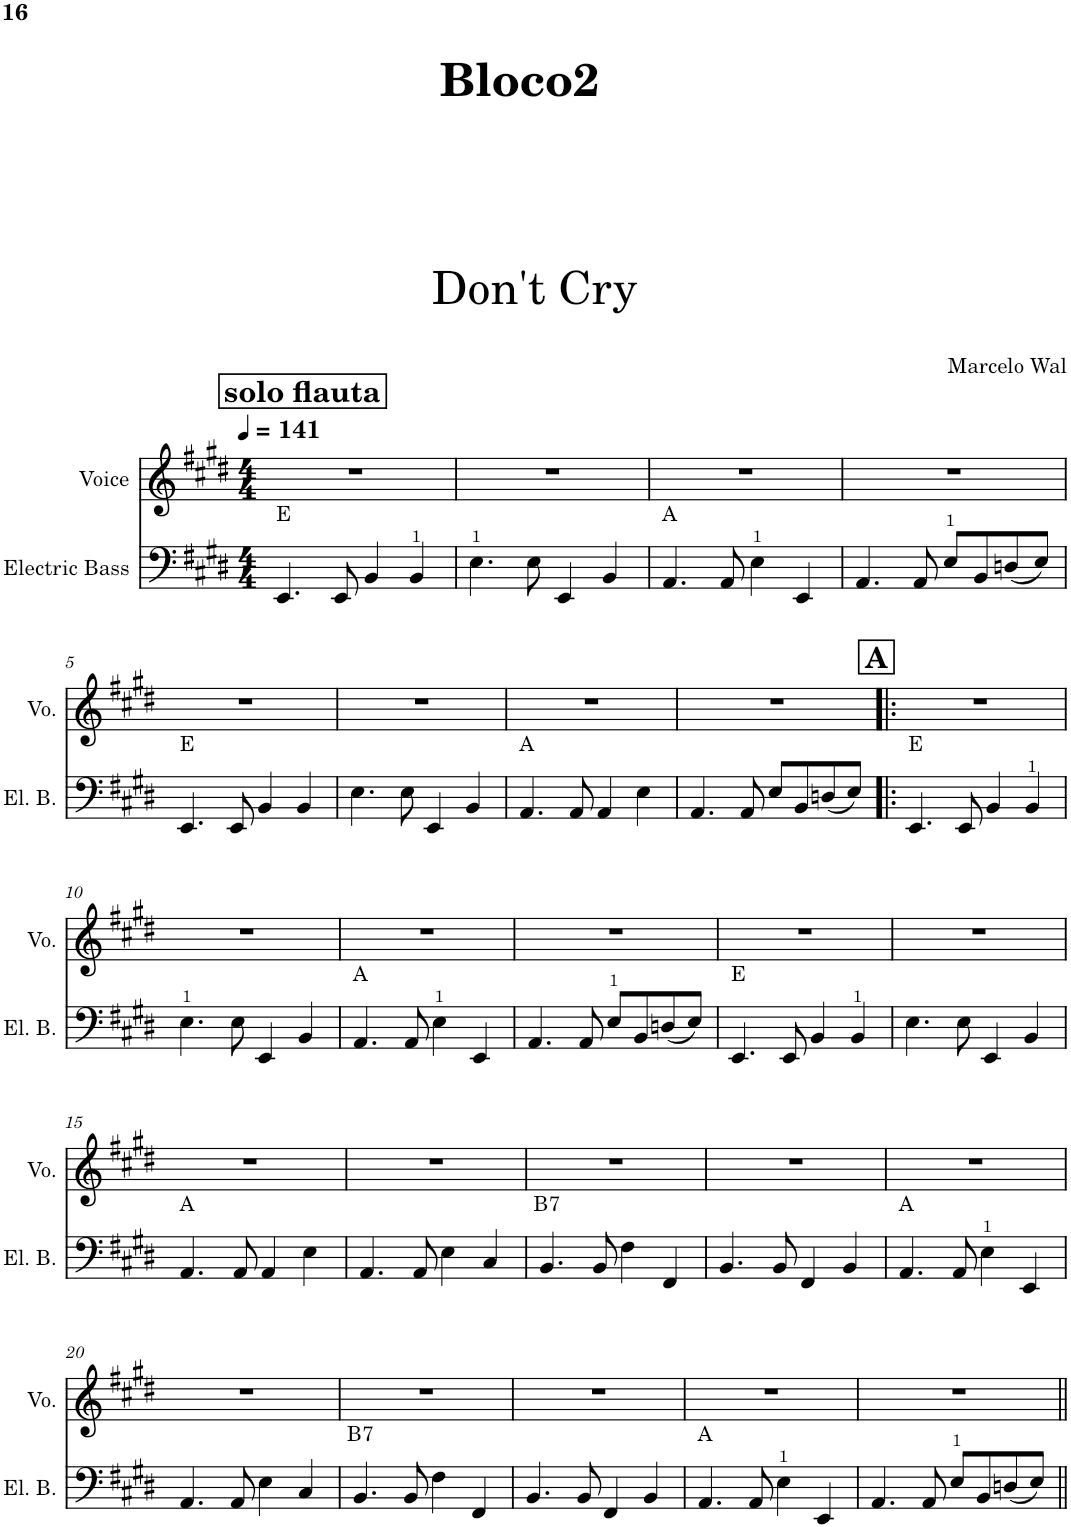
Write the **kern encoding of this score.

**kern	**harte	**kern
*part2	*part2	*part1
*staff2	*	*staff1
*I"Electric Bass	*	*I"Voice
*I'El. B.	*	*I'Vo.
!!LO:PB:g=z
*clefF4	*	*clefG2
*Trd7c12	*	*
*k[f#c#g#d#]	*	*k[f#c#g#d#]
*M4/4	*	*M4/4
*MM141	*	*MM141
!!LO:REH:place=s1:a:B:cj:fs=14:t=solo flauta
=1	=1	=1
4.EE/	E:maj	1r
8EE/	.	.
4BB/	.	.
4BB/	.	.
=2	=2	=2
4.E\	.	1r
8E\	.	.
4EE/	.	.
4BB/	.	.
=3	=3	=3
4.AA/	A:maj	1r
8AA/	.	.
4E\	.	.
4EE/	.	.
=4	=4	=4
4.AA/	.	1r
8AA/	.	.
8E/L	.	.
8BB/	.	.
(8Dn/	.	.
8E/J)	.	.
!!LO:LB:g=z
=5	=5	=5
4.EE/	E:maj	1r
8EE/	.	.
4BB/	.	.
4BB/	.	.
=6	=6	=6
4.E\	.	1r
8E\	.	.
4EE/	.	.
4BB/	.	.
=7	=7	=7
4.AA/	A:maj	1r
8AA/	.	.
4AA/	.	.
4E\	.	.
=8	=8	=8
4.AA/	.	1r
8AA/	.	.
8E/L	.	.
8BB/	.	.
(8Dn/	.	.
8E/J)	.	.
!!LO:REH:place=s1:a:B:cj:fs=14:t=A
=9!|:	=9!|:	=9!|:
4.EE/	E:maj	1r
8EE/	.	.
4BB/	.	.
4BB/	.	.
!!LO:LB:g=z
=10	=10	=10
4.E\	.	1r
8E\	.	.
4EE/	.	.
4BB/	.	.
=11	=11	=11
4.AA/	A:maj	1r
8AA/	.	.
4E\	.	.
4EE/	.	.
=12	=12	=12
4.AA/	.	1r
8AA/	.	.
8E/L	.	.
8BB/	.	.
(8Dn/	.	.
8E/J)	.	.
=13	=13	=13
4.EE/	E:maj	1r
8EE/	.	.
4BB/	.	.
4BB/	.	.
=14	=14	=14
4.E\	.	1r
8E\	.	.
4EE/	.	.
4BB/	.	.
!!LO:LB:g=z
=15	=15	=15
4.AA/	A:maj	1r
8AA/	.	.
4AA/	.	.
4E\	.	.
=16	=16	=16
4.AA/	.	1r
8AA/	.	.
4E\	.	.
4C#/	.	.
=17	=17	=17
!	!LO:H:kt=7	!
4.BB/	B:7	1r
8BB/	.	.
4F#\	.	.
4FF#/	.	.
=18	=18	=18
4.BB/	.	1r
8BB/	.	.
4FF#/	.	.
4BB/	.	.
=19	=19	=19
4.AA/	A:maj	1r
8AA/	.	.
4E\	.	.
4EE/	.	.
!!LO:LB:g=z
=20	=20	=20
4.AA/	.	1r
8AA/	.	.
4E\	.	.
4C#/	.	.
=21	=21	=21
!	!LO:H:kt=7	!
4.BB/	B:7	1r
8BB/	.	.
4F#\	.	.
4FF#/	.	.
=22	=22	=22
4.BB/	.	1r
8BB/	.	.
4FF#/	.	.
4BB/	.	.
=23	=23	=23
4.AA/	A:maj	1r
8AA/	.	.
4E\	.	.
4EE/	.	.
=24	=24	=24
4.AA/	.	1r
8AA/	.	.
8E/L	.	.
8BB/	.	.
(8Dn/	.	.
8E/J)	.	.
=||	=||	=||
*-	*-	*-
